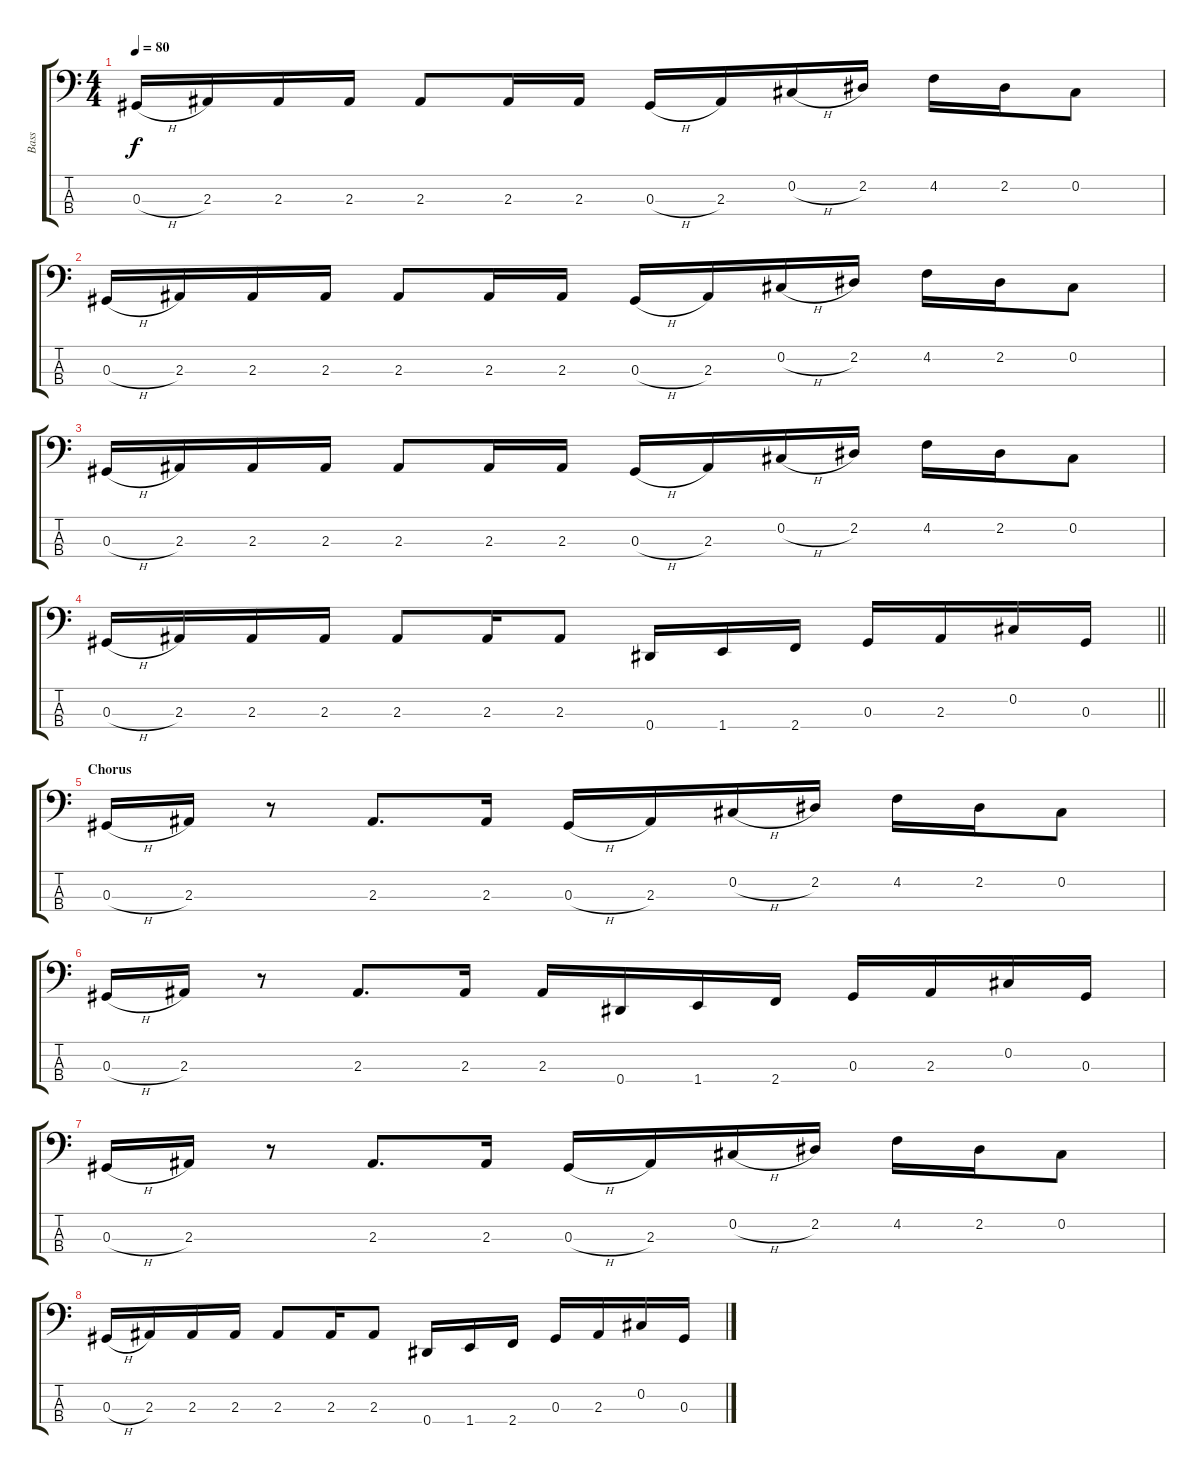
\track ("Bass" "Bass") {instrument electricbassfinger}
\staff {score tabs}
\tuning (Gb2 Db2 Ab1 Eb1) {hide}
\ts (4 4)
\tempo 80
\clef f4
\ks c
0.3{h}.16{dy f} 2.3.16 2.3.16 2.3.16 2.3.8 2.3.16 2.3.16 0.3{h}.16 2.3.16 0.2{h}.16 2.2.16 4.2.16 2.2.16 0.2.8 |
0.3{h}.16 2.3.16 2.3.16 2.3.16 2.3.8 2.3.16 2.3.16 0.3{h}.16 2.3.16 0.2{h}.16 2.2.16 4.2.16 2.2.16 0.2.8 |
0.3{h}.16 2.3.16 2.3.16 2.3.16 2.3.8 2.3.16 2.3.16 0.3{h}.16 2.3.16 0.2{h}.16 2.2.16 4.2.16 2.2.16 0.2.8 |
\barLineRight lightlight
0.3{h}.16 2.3.16 2.3.16 2.3.16 2.3.8 2.3.16 2.3.8 0.4.16 1.4.16 2.4.16 0.3.16 2.3.16 0.2.16 0.3.16 |
\section ("" "Chorus")
0.3{h}.16 2.3.16 r.8 2.3.8{d} 2.3.16 0.3{h}.16 2.3.16 0.2{h}.16 2.2.16 4.2.16 2.2.16 0.2.8 |
0.3{h}.16 2.3.16 r.8 2.3.8{d} 2.3.16 2.3.16 0.4.16 1.4.16 2.4.16 0.3.16 2.3.16 0.2.16 0.3.16 |
0.3{h}.16 2.3.16 r.8 2.3.8{d} 2.3.16 0.3{h}.16 2.3.16 0.2{h}.16 2.2.16 4.2.16 2.2.16 0.2.8 |
0.3{h}.16 2.3.16 2.3.16 2.3.16 2.3.8 2.3.16 2.3.8 0.4.16 1.4.16 2.4.16 0.3.16 2.3.16 0.2.16 0.3.16
